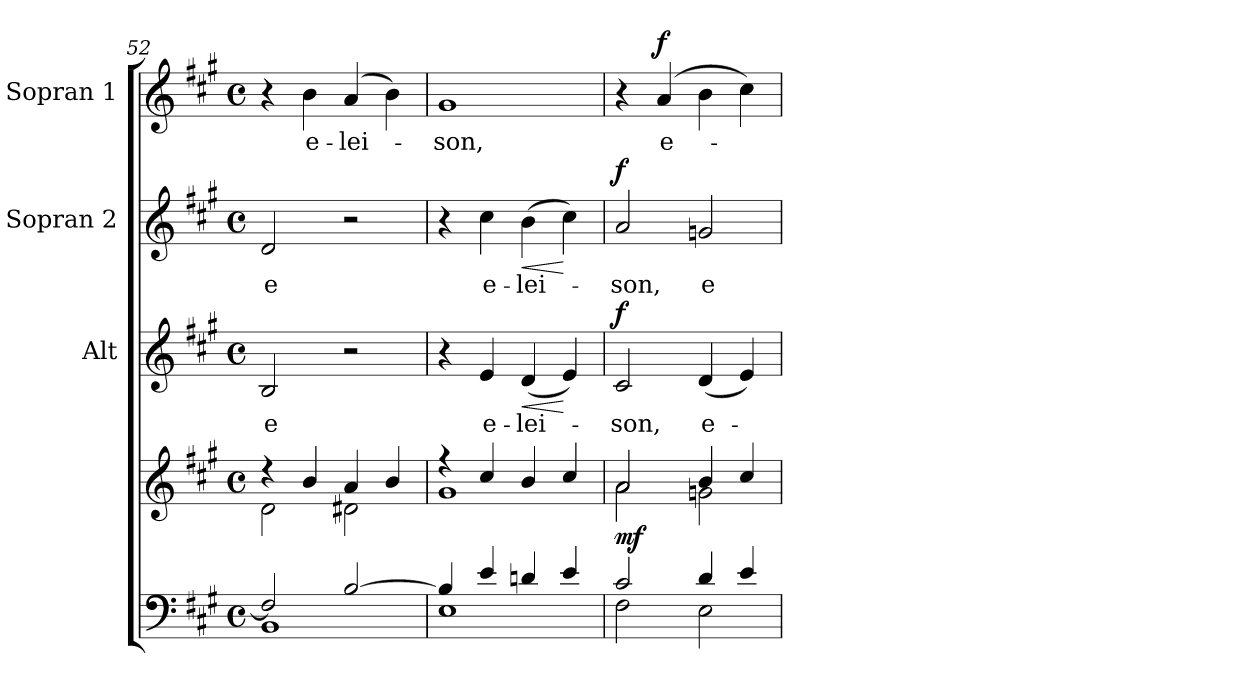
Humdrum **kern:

**kern	**kern	**dynam	**kern	**text	**dynam	**kern	**text	**dynam	**kern	**text	**dynam
*part4	*part4	*part4	*part3	*part3	*part3	*part2	*part2	*part2	*part1	*part1	*part1
*staff5	*staff4	*staff4/5	*staff3	*staff3	*staff3	*staff2	*staff2	*staff2	*staff1	*staff1	*staff1
*	*	*	*I"Alt	*	*	*I"Sopran 2	*	*	*I"Sopran 1	*	*
*	*	*	*I'A.	*	*	*I'S. 2	*	*	*I'S. 1	*	*
*clefF4	*clefG2	*	*clefG2	*	*	*clefG2	*	*	*clefG2	*	*
*k[f#c#g#]	*k[f#c#g#]	*	*k[f#c#g#]	*	*	*k[f#c#g#]	*	*	*k[f#c#g#]	*	*
*A:	*A:	*	*A:	*	*	*A:	*	*	*A:	*	*
*M4/4	*M4/4	*	*M4/4	*	*	*M4/4	*	*	*M4/4	*	*
*met(c)	*met(c)	*	*met(c)	*	*	*met(c)	*	*	*met(c)	*	*
=52	=52	=52	=52	=52	=52	=52	=52	=52	=52	=52	=52
*^	*^	*	*	*	*	*	*	*	*	*	*
!	!	!	!	!	!	!LO:LY:b	!	!	!LO:LY:b	!	!	!	!
2F#/]	1BB	4rcc	2d\	.	2B/	-e	.	2d/	-e	.	4r	.	.
!	!	!	!	!	!	!	!	!	!	!	!	!LO:LY:b	!
.	.	4b/	.	.	.	.	.	.	.	.	4b\	e-	.
!	!	!	!	!	!	!	!	!	!	!	!	!LO:LY:b	!
[>2B/	.	4a/	2d#X\	.	2r	.	.	2r	.	.	(4a/	-lei-	.
.	.	4b/	.	.	.	.	.	.	.	.	4b\)	.	.
=53	=53	=53	=53	=53	=53	=53	=53	=53	=53	=53	=53	=53	=53
!	!	!	!	!	!	!	!	!	!	!	!	!LO:LY:b	!
4B/]	1E	4ree	1g#	.	4r	.	.	4r	.	.	1g#	-son,	.
!	!	!	!	!	!	!LO:LY:b	!	!	!LO:LY:b	!	!	!	!
4e/	.	4cc#/	.	.	4e/	e-	.	4cc#\	e-	.	.	.	.
!	!	!	!	!	!	!LO:LY:b	!LO:HP:b	!	!LO:LY:b	!LO:HP:b	!	!	!
4dn/	.	4b/	.	.	(<4d/	-lei-	<	(>4b\	-lei-	<	.	.	.
4e/	.	4cc#/	.	.	4e/)	.	[	4cc#\)	.	[	.	.	.
!!LO:LB:g=z
=54	=54	=54	=54	=54	=54	=54	=54	=54	=54	=54	=54	=54	=54
!	!	!	!	!LO:DY:b	!	!LO:LY:b	!LO:DY:a	!	!LO:LY:b	!LO:DY:a	!	!	!
2c#/	2F#\	2a/	2a\	mf	2c#/	-son,	f	2a/	-son,	f	4r	.	.
!	!	!	!	!	!	!	!	!	!	!	!	!LO:LY:b	!LO:DY:a
.	.	.	.	.	.	.	.	.	.	.	(4a/	e-	f
!	!	!	!	!	!	!LO:LY:b	!	!	!LO:LY:b	!	!	!	!
4d/	2E\	4b/	2gn\	.	(<4d/	e-	.	2gn/	e-	.	4b\	.	.
4e/	.	4cc#/	.	.	4e/)	.	.	.	.	.	4cc#\)	.	.
*v	*v	*	*	*	*	*	*	*	*	*	*	*	*
*	*v	*v	*	*	*	*	*	*	*	*	*	*
=	=	=	=	=	=	=	=	=	=	=	=
*-	*-	*-	*-	*-	*-	*-	*-	*-	*-	*-	*-
